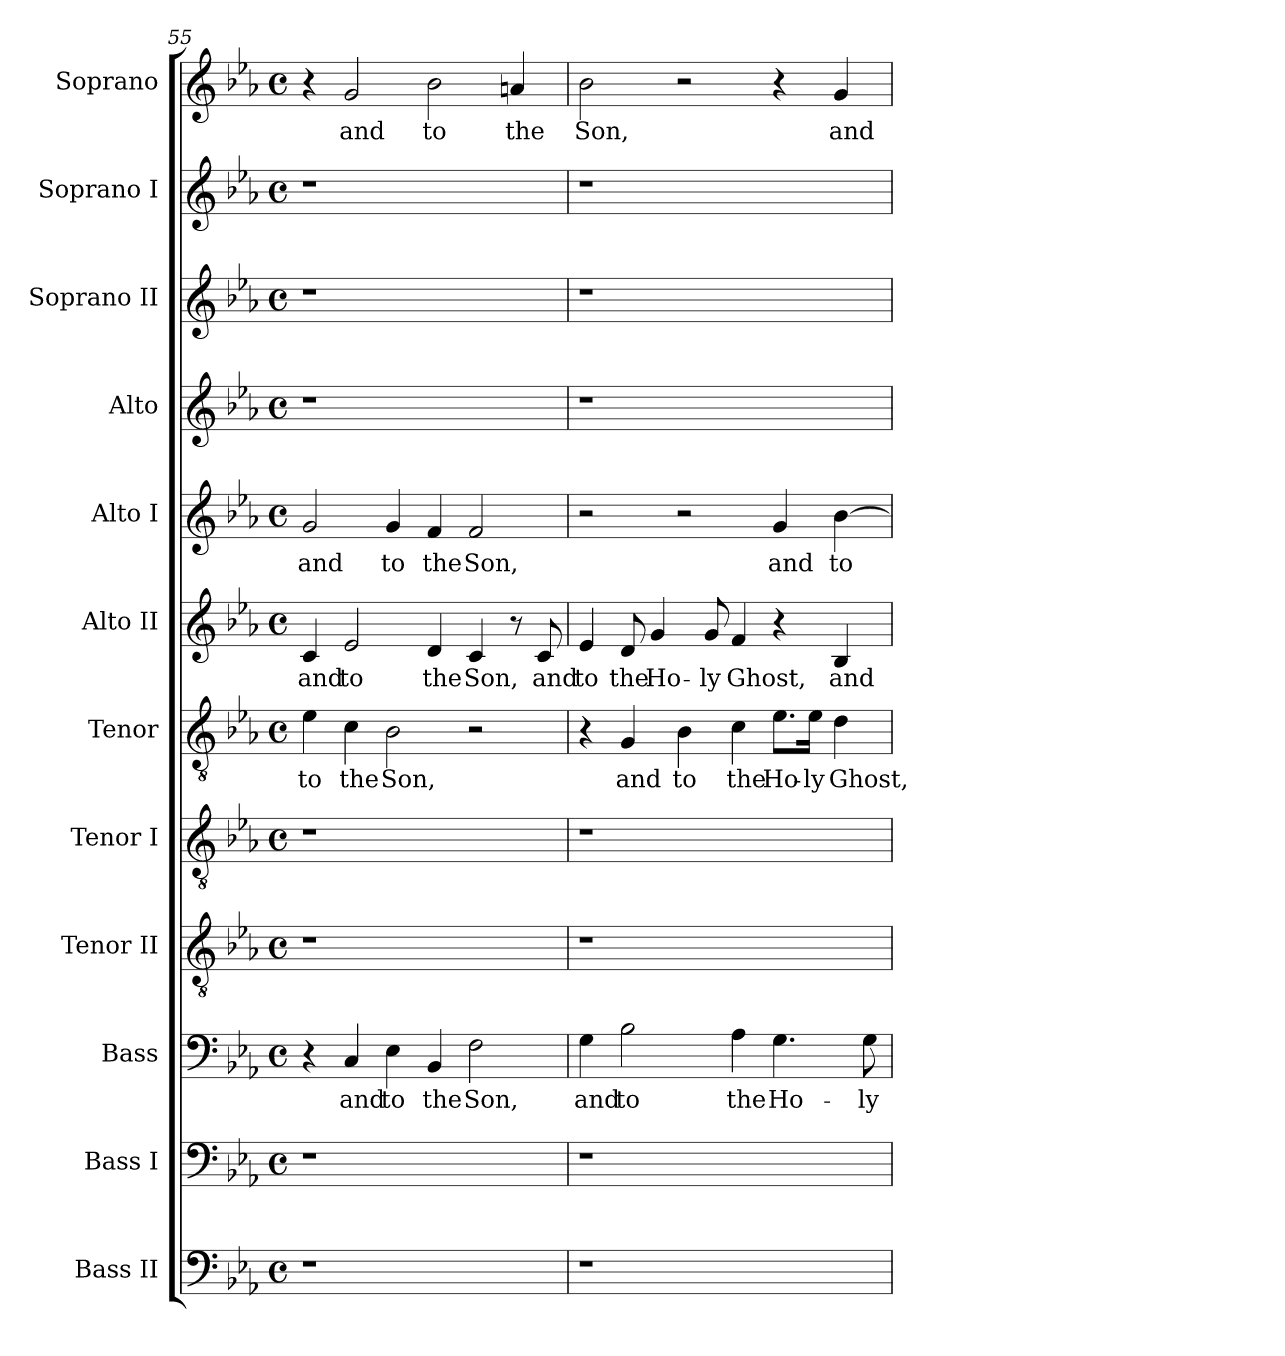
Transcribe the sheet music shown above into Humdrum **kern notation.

**kern	**kern	**kern	**text	**kern	**kern	**kern	**text	**kern	**text	**kern	**text	**kern	**kern	**kern	**kern	**text
*part12	*part11	*part10	*part10	*part9	*part8	*part7	*part7	*part6	*part6	*part5	*part5	*part4	*part3	*part2	*part1	*part1
*staff12	*staff11	*staff10	*staff10	*staff9	*staff8	*staff7	*staff7	*staff6	*staff6	*staff5	*staff5	*staff4	*staff3	*staff2	*staff1	*staff1
*I"Bass II	*I"Bass I	*I"Bass	*	*I"Tenor II	*I"Tenor I	*I"Tenor	*	*I"Alto II	*	*I"Alto I	*	*I"Alto	*I"Soprano II	*I"Soprano I	*I"Soprano	*
*I'BII	*I'BI	*I'B	*	*I'TII	*I'TI	*I'T	*	*I'AII	*	*I'AI	*	*I'A	*I'SII	*I'SI	*I'S	*
*clefF4	*clefF4	*clefF4	*	*clefGv2	*clefGv2	*clefGv2	*	*clefG2	*	*clefG2	*	*clefG2	*clefG2	*clefG2	*clefG2	*
*ITrd7c12	*	*ITrd7c12	*	*ITrd7c12	*ITrd7c12	*ITrd7c12	*	*	*	*	*	*	*	*	*	*
*k[b-e-a-]	*k[b-e-a-]	*k[b-e-a-]	*	*k[b-e-a-]	*k[b-e-a-]	*k[b-e-a-]	*	*k[b-e-a-]	*	*k[b-e-a-]	*	*k[b-e-a-]	*k[b-e-a-]	*k[b-e-a-]	*k[b-e-a-]	*
*E-:	*E-:	*E-:	*	*E-:	*E-:	*E-:	*	*E-:	*	*E-:	*	*E-:	*E-:	*E-:	*E-:	*
*M4/4	*M4/4	*M4/4	*	*M4/4	*M4/4	*M4/4	*	*M4/4	*	*M4/4	*	*M4/4	*M4/4	*M4/4	*M4/4	*
*met(c)	*met(c)	*met(c)	*	*met(c)	*met(c)	*met(c)	*	*met(c)	*	*met(c)	*	*met(c)	*met(c)	*met(c)	*met(c)	*
=55	=55	=55	=55	=55	=55	=55	=55	=55	=55	=55	=55	=55	=55	=55	=55	=55
!LO:N:vis=1	!LO:N:vis=1	!	!	!LO:N:vis=1	!LO:N:vis=1	!	!	!	!	!	!	!	!	!	!	!
!	!	!	!	!	!	!	!LO:LY:b:color=#000000	!	!	!	!	!	!	!	!	!
!	!	!	!	!	!	!	!	!	!LO:LY:b:color=#000000	!	!	!	!	!	!	!
!	!	!	!	!	!	!	!	!	!	!	!LO:LY:b:color=#000000	!LO:N:vis=1	!LO:N:vis=1	!LO:N:vis=1	!	!
1r	1r	4r	.	1r	1r	4E-i\	to	4ci/	and	2gi/	and	1r	1r	1r	4r	.
!	!	!	!LO:LY:b:color=#000000	!	!	!	!	!	!	!	!	!	!	!	!	!
!	!	!	!	!	!	!	!LO:LY:b:color=#000000	!	!	!	!	!	!	!	!	!
!	!	!	!	!	!	!	!	!	!LO:LY:b:color=#000000	!	!	!	!	!	!	!
!	!	!	!	!	!	!	!	!	!	!	!	!	!	!	!	!LO:LY:b:color=#000000
.	.	4CCi/	and	.	.	4Ci\	the	2e-i/	to	.	.	.	.	.	2gi/	and
!	!	!	!LO:LY:b:color=#000000	!	!	!	!	!	!	!	!	!	!	!	!	!
!	!	!	!	!	!	!	!LO:LY:b:color=#000000	!	!	!	!	!	!	!	!	!
!	!	!	!	!	!	!	!	!	!	!	!LO:LY:b:color=#000000	!	!	!	!	!
.	.	4EE-i\	to	.	.	2BB-i\	Son,	.	.	4gi/	to	.	.	.	.	.
!	!	!	!LO:LY:b:color=#000000	!	!	!	!	!	!	!	!	!	!	!	!	!
!	!	!	!	!	!	!	!	!	!LO:LY:b:color=#000000	!	!	!	!	!	!	!
!	!	!	!	!	!	!	!	!	!	!	!LO:LY:b:color=#000000	!	!	!	!	!
!	!	!	!	!	!	!	!	!	!	!	!	!	!	!	!	!LO:LY:b:color=#000000
.	.	4BBB-i/	the	.	.	.	.	4di/	the	4fi/	the	.	.	.	2b-i\	to
!	!	!	!LO:LY:b:color=#000000	!	!	!	!	!	!	!	!	!	!	!	!	!
!	!	!	!	!	!	!	!	!	!LO:LY:b:color=#000000	!	!	!	!	!	!	!
!	!	!	!	!	!	!	!	!	!	!	!LO:LY:b:color=#000000	!	!	!	!	!
2ryy	2ryy	2FFi\	Son,	2ryy	2ryy	2r	.	4ci/	Son,	2fi/	Son,	2ryy	2ryy	2ryy	.	.
!	!	!	!	!	!	!	!	!	!	!	!	!	!	!	!	!LO:LY:b:color=#000000
.	.	.	.	.	.	.	.	8r	.	.	.	.	.	.	4ani/	the
!	!	!	!	!	!	!	!	!	!LO:LY:b:color=#000000	!	!	!	!	!	!	!
.	.	.	.	.	.	.	.	8ci/	and	.	.	.	.	.	.	.
!!LO:PB:g=z
=56	=56	=56	=56	=56	=56	=56	=56	=56	=56	=56	=56	=56	=56	=56	=56	=56
!LO:N:vis=1	!LO:N:vis=1	!	!	!	!	!	!	!	!	!	!	!	!	!	!	!
!	!	!	!LO:LY:b:color=#000000	!LO:N:vis=1	!LO:N:vis=1	!	!	!	!	!	!	!	!	!	!	!
!	!	!	!	!	!	!	!	!	!LO:LY:b:color=#000000	!	!	!LO:N:vis=1	!LO:N:vis=1	!LO:N:vis=1	!	!
!	!	!	!	!	!	!	!	!	!	!	!	!	!	!	!	!LO:LY:b:color=#000000
1r	1r	4GGi\	and	1r	1r	4r	.	4e-i/	to	2r	.	1r	1r	1r	2b-i\	Son,
!	!	!	!LO:LY:b:color=#000000	!	!	!	!	!	!	!	!	!	!	!	!	!
!	!	!	!	!	!	!	!LO:LY:b:color=#000000	!	!	!	!	!	!	!	!	!
!	!	!	!	!	!	!	!	!	!LO:LY:b:color=#000000	!	!	!	!	!	!	!
.	.	2BB-i\	to	.	.	4GGi/	and	8di/	the	.	.	.	.	.	.	.
!	!	!	!	!	!	!	!	!	!LO:LY:b:color=#000000	!	!	!	!	!	!	!
.	.	.	.	.	.	.	.	4gi/	Ho-	.	.	.	.	.	.	.
!	!	!	!	!	!	!	!LO:LY:b:color=#000000	!	!	!	!	!	!	!	!	!
.	.	.	.	.	.	4BB-i\	to	.	.	2r	.	.	.	.	2r	.
!	!	!	!	!	!	!	!	!	!LO:LY:b:color=#000000	!	!	!	!	!	!	!
.	.	.	.	.	.	.	.	8gi/	-ly	.	.	.	.	.	.	.
!	!	!	!LO:LY:b:color=#000000	!	!	!	!	!	!	!	!	!	!	!	!	!
!	!	!	!	!	!	!	!LO:LY:b:color=#000000	!	!	!	!	!	!	!	!	!
!	!	!	!	!	!	!	!	!	!LO:LY:b:color=#000000	!	!	!	!	!	!	!
.	.	4AA-i\	the	.	.	4Ci\	the	4fi/	Ghost,	.	.	.	.	.	.	.
!	!	!	!LO:LY:b:color=#000000	!	!	!	!	!	!	!	!	!	!	!	!	!
!	!	!	!	!	!	!	!LO:LY:b:color=#000000	!	!	!	!	!	!	!	!	!
!	!	!	!	!	!	!	!	!	!	!	!LO:LY:b:color=#000000	!	!	!	!	!
2ryy	2ryy	4.GGi\	Ho-	2ryy	2ryy	8.E-i\L	Ho-	4r	.	4gi/	and	2ryy	2ryy	2ryy	4r	.
!	!	!	!	!	!	!	!LO:LY:b:color=#000000	!	!	!	!	!	!	!	!	!
.	.	.	.	.	.	16E-i\Jk	-ly	.	.	.	.	.	.	.	.	.
!	!	!	!	!	!	!	!LO:LY:b:color=#000000	!	!	!	!	!	!	!	!	!
!	!	!	!	!	!	!	!	!	!LO:LY:b:color=#000000	!	!	!	!	!	!	!
!	!	!	!	!	!	!	!	!	!	!	!LO:LY:b:color=#000000	!	!	!	!	!
!	!	!	!	!	!	!	!	!	!	!	!	!	!	!	!	!LO:LY:b:color=#000000
.	.	.	.	.	.	4Di\	Ghost,	4B-i/	and	[>4b-i\	to	.	.	.	4gi/	and
!	!	!	!LO:LY:b:color=#000000	!	!	!	!	!	!	!	!	!	!	!	!	!
.	.	8GGi\	-ly	.	.	.	.	.	.	.	.	.	.	.	.	.
=	=	=	=	=	=	=	=	=	=	=	=	=	=	=	=	=
*-	*-	*-	*-	*-	*-	*-	*-	*-	*-	*-	*-	*-	*-	*-	*-	*-
